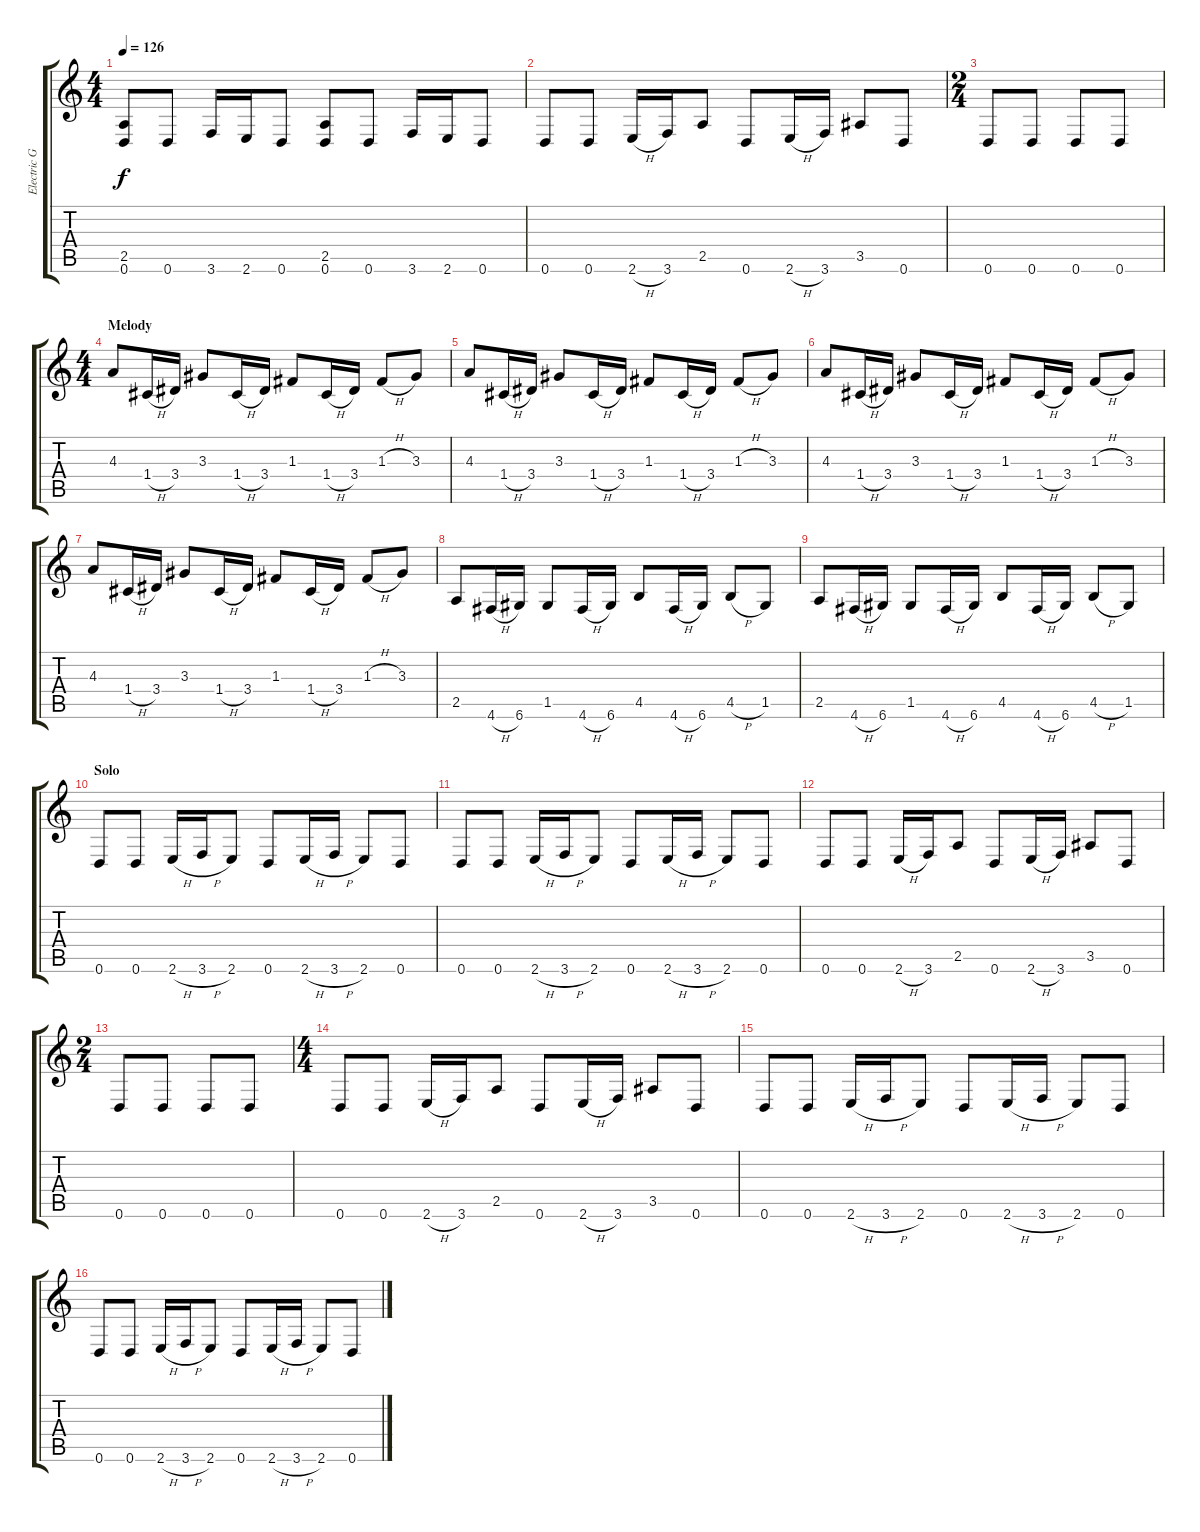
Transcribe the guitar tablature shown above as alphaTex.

\track ("Electric Guitar" "Electric G") {instrument distortionguitar}
\staff {score tabs}
\tuning (D4 A3 F3 C3 G2 D2) {hide}
\ts (4 4)
\tempo 126
\clef g2
\ks c
(2.5 0.6).8{dy f} 0.6.8 3.6.16 2.6.16 0.6.8 (2.5 0.6).8 0.6.8 3.6.16 2.6.16 0.6.8 |
0.6.8 0.6.8 2.6{h}.16 3.6.16 2.5.8 0.6.8 2.6{h}.16 3.6.16 3.5.8 0.6.8 |
\ts (2 4)
0.6.8 0.6.8 0.6.8 0.6.8 |
\ts (4 4)
\section ("" "Melody")
4.3.8 1.4{h}.16 3.4.16 3.3.8 1.4{h}.16 3.4.16 1.3.8 1.4{h}.16 3.4.16 1.3{h}.8 3.3.8 |
4.3.8 1.4{h}.16 3.4.16 3.3.8 1.4{h}.16 3.4.16 1.3.8 1.4{h}.16 3.4.16 1.3{h}.8 3.3.8 |
4.3.8 1.4{h}.16 3.4.16 3.3.8 1.4{h}.16 3.4.16 1.3.8 1.4{h}.16 3.4.16 1.3{h}.8 3.3.8 |
4.3.8 1.4{h}.16 3.4.16 3.3.8 1.4{h}.16 3.4.16 1.3.8 1.4{h}.16 3.4.16 1.3{h}.8 3.3.8 |
2.5.8 4.6{h}.16 6.6.16 1.5.8 4.6{h}.16 6.6.16 4.5.8 4.6{h}.16 6.6.16 4.5{h}.8 1.5.8 |
2.5.8 4.6{h}.16 6.6.16 1.5.8 4.6{h}.16 6.6.16 4.5.8 4.6{h}.16 6.6.16 4.5{h}.8 1.5.8 |
\section ("" "Solo")
0.6.8 0.6.8 2.6{h}.16 3.6{h}.16 2.6.8 0.6.8 2.6{h}.16 3.6{h}.16 2.6.8 0.6.8 |
0.6.8 0.6.8 2.6{h}.16 3.6{h}.16 2.6.8 0.6.8 2.6{h}.16 3.6{h}.16 2.6.8 0.6.8 |
0.6.8 0.6.8 2.6{h}.16 3.6.16 2.5.8 0.6.8 2.6{h}.16 3.6.16 3.5.8 0.6.8 |
\ts (2 4)
0.6.8 0.6.8 0.6.8 0.6.8 |
\ts (4 4)
0.6.8 0.6.8 2.6{h}.16 3.6.16 2.5.8 0.6.8 2.6{h}.16 3.6.16 3.5.8 0.6.8 |
0.6.8 0.6.8 2.6{h}.16 3.6{h}.16 2.6.8 0.6.8 2.6{h}.16 3.6{h}.16 2.6.8 0.6.8 |
0.6.8 0.6.8 2.6{h}.16 3.6{h}.16 2.6.8 0.6.8 2.6{h}.16 3.6{h}.16 2.6.8 0.6.8
